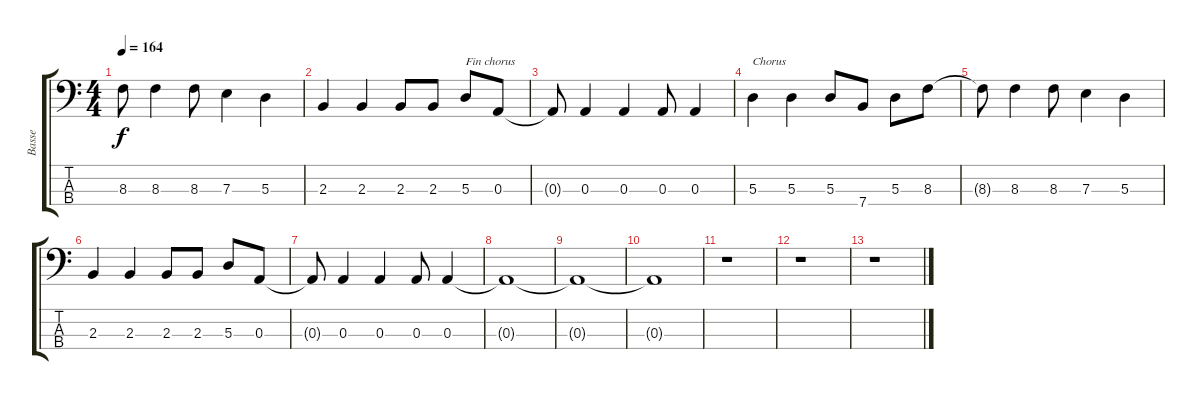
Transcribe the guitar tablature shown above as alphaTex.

\track ("Basse" "Basse") {instrument electricbasspick}
\staff {score tabs}
\tuning (G2 D2 A1 E1) {hide}
\ts (4 4)
\tempo 164
\clef f4
\ks c
8.3{t}.8{dy f} 8.3.4 8.3.8 7.3.4 5.3.4 |
2.3.4 2.3.4 2.3.8 2.3.8 5.3.8{txt "Fin chorus"} 0.3.8 |
0.3{t}.8 0.3.4 0.3.4 0.3.8 0.3.4 |
5.3.4{txt "Chorus"} 5.3.4 5.3.8 7.4.8 5.3.8 8.3.8 |
8.3{t}.8 8.3.4 8.3.8 7.3.4 5.3.4 |
2.3.4 2.3.4 2.3.8 2.3.8 5.3.8 0.3.8 |
0.3{t}.8 0.3.4 0.3.4 0.3.8 0.3.4 |
0.3{t}.1 |
0.3{t}.1 |
0.3{t}.1 |
r.1 |
r.1 |
r.1
